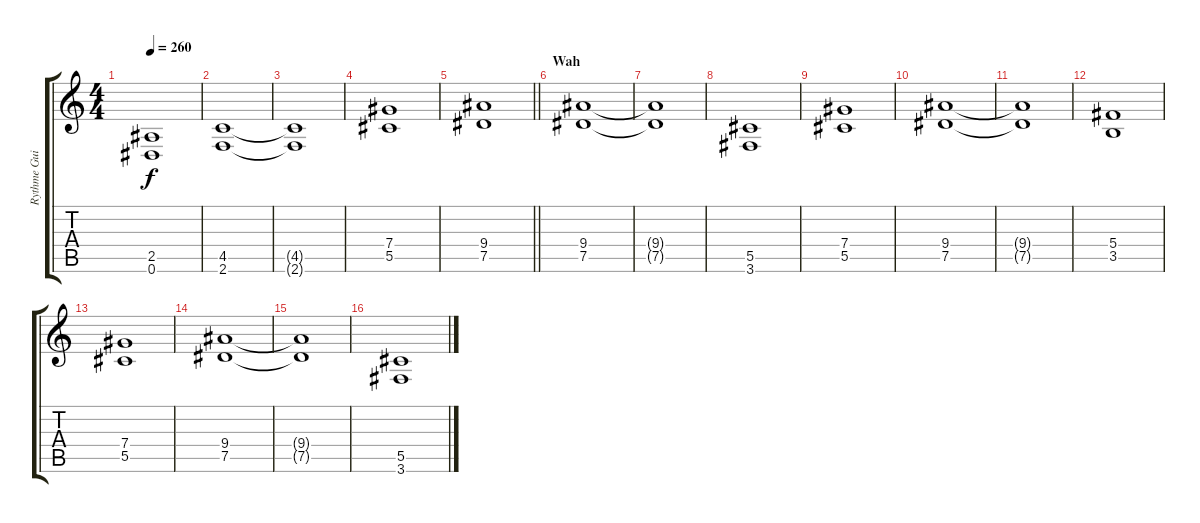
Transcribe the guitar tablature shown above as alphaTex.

\track ("Rythme Guitar" "Rythme Gui") {instrument overdrivenguitar}
\staff {score tabs}
\tuning (Eb4 Bb3 Gb3 Db3 Ab2 Eb2) {hide}
\ts (4 4)
\tempo 260
\clef g2
\ks c
(2.5 0.6).1{dy f} |
(4.5 2.6).1 |
(4.5{t} 2.6{t}).1 |
(7.4 5.5).1 |
\barLineRight lightlight
(9.4 7.5).1 |
\section ("" "Wah")
(9.4 7.5).1 |
(9.4{t} 7.5{t}).1 |
(5.5 3.6).1 |
(7.4 5.5).1 |
(9.4 7.5).1 |
(9.4{t} 7.5{t}).1 |
(5.4 3.5).1 |
(7.4 5.5).1 |
(9.4 7.5).1 |
(9.4{t} 7.5{t}).1 |
(5.5 3.6).1
